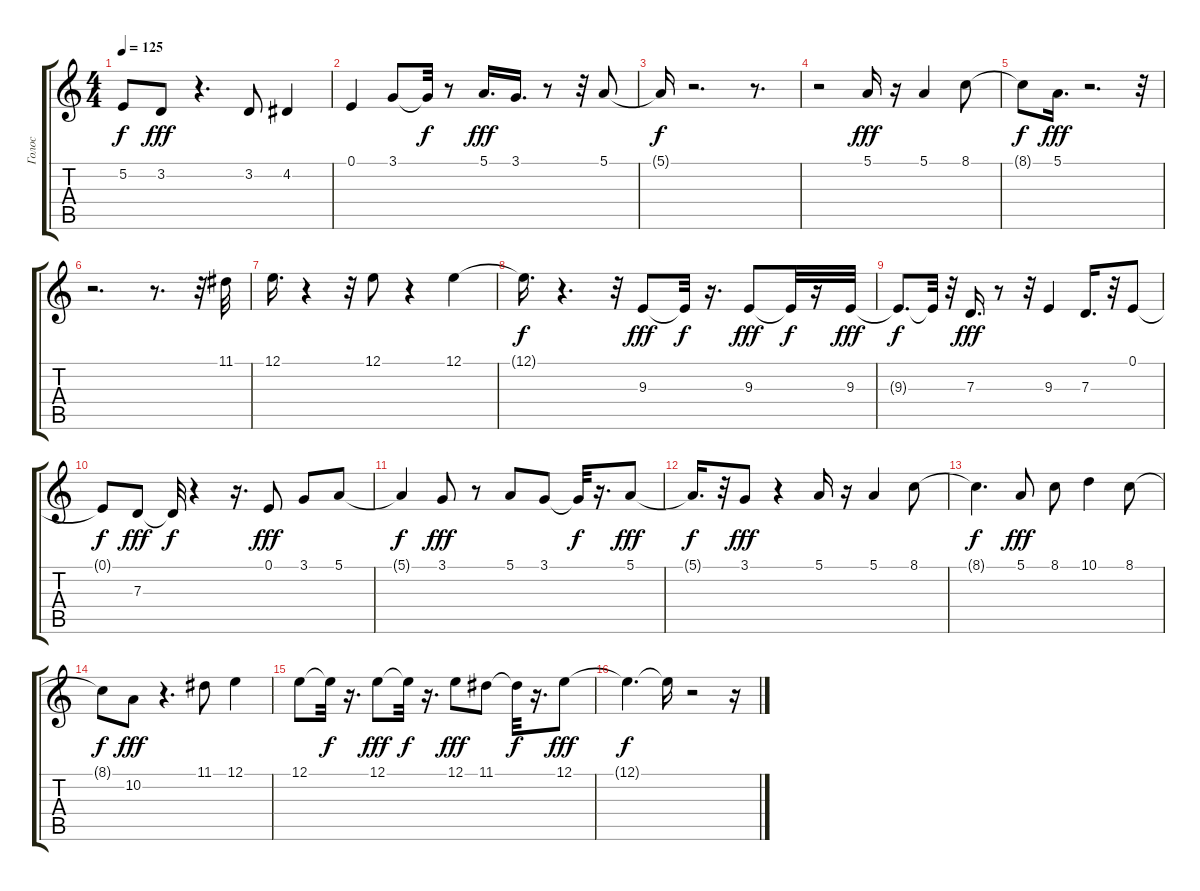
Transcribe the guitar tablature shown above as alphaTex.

\track ("Голос " "Голос ") {instrument ocarina}
\staff {score tabs}
\tuning (E4 B3 G3 D3 A2 E2) {hide}
\ts (4 4)
\tempo 125
\clef g2
\ks c
5.2{t}.8{dy f} 3.2.8{dy fff} r.4{d} 3.2.8 4.2.4 |
0.1.4 3.1.8 3.1{t}.32{dy f} r.8 5.1.16{d dy fff} 3.1.16{d} r.8 r.32 5.1.8 |
5.1{t}.16{dy f} r.2{d} r.8{d} |
r.2 5.1.16{dy fff} r.16 5.1.4 8.1.8 |
8.1{t}.8{dy f} 5.1.16{d dy fff} r.2{d} r.32 |
r.2{d} r.8{d} r.32 11.1.32 |
12.1.16{d} r.4 r.32 12.1.8 r.4 12.1.4 |
12.1{t}.16{d dy f} r.4{d} r.32 9.3.8{dy fff} 9.3{t}.32{dy f} r.16{d} 9.3.8{dy fff} 9.3{t}.32{dy f} r.16 9.3.32{dy fff} |
9.3{t}.8{d dy f} 9.3{t}.32 r.32 7.3.16{d dy fff} r.8 r.32 9.3.4 7.3.16{d} r.32 0.1.8 |
0.1{t}.8{dy f} 7.3.8{dy fff} 7.3{t}.32{dy f} r.4 r.16{d} 0.1.8{dy fff} 3.1.8 5.1.8 |
5.1{t}.4{dy f} 3.1.8{dy fff} r.8 5.1.8 3.1.8 3.1{t}.32{dy f} r.16{d} 5.1.8{dy fff} |
5.1{t}.16{d dy f} r.32 3.1.8{dy fff} r.4 5.1.16 r.16 5.1.4 8.1.8 |
8.1{t}.4{d dy f} 5.1.8{dy fff} 8.1.8 10.1.4 8.1.8 |
8.1{t}.8{dy f} 10.2.8{dy fff} r.4{d} 11.1.8 12.1.4 |
12.1.8 12.1{t}.32{dy f} r.16{d} 12.1.8{dy fff} 12.1{t}.32{dy f} r.16{d} 12.1.8{dy fff} 11.1.8 11.1{t}.32{dy f} r.16{d} 12.1.8{dy fff} |
12.1{t}.4{d dy f} 12.1{t}.16 r.2 r.16
